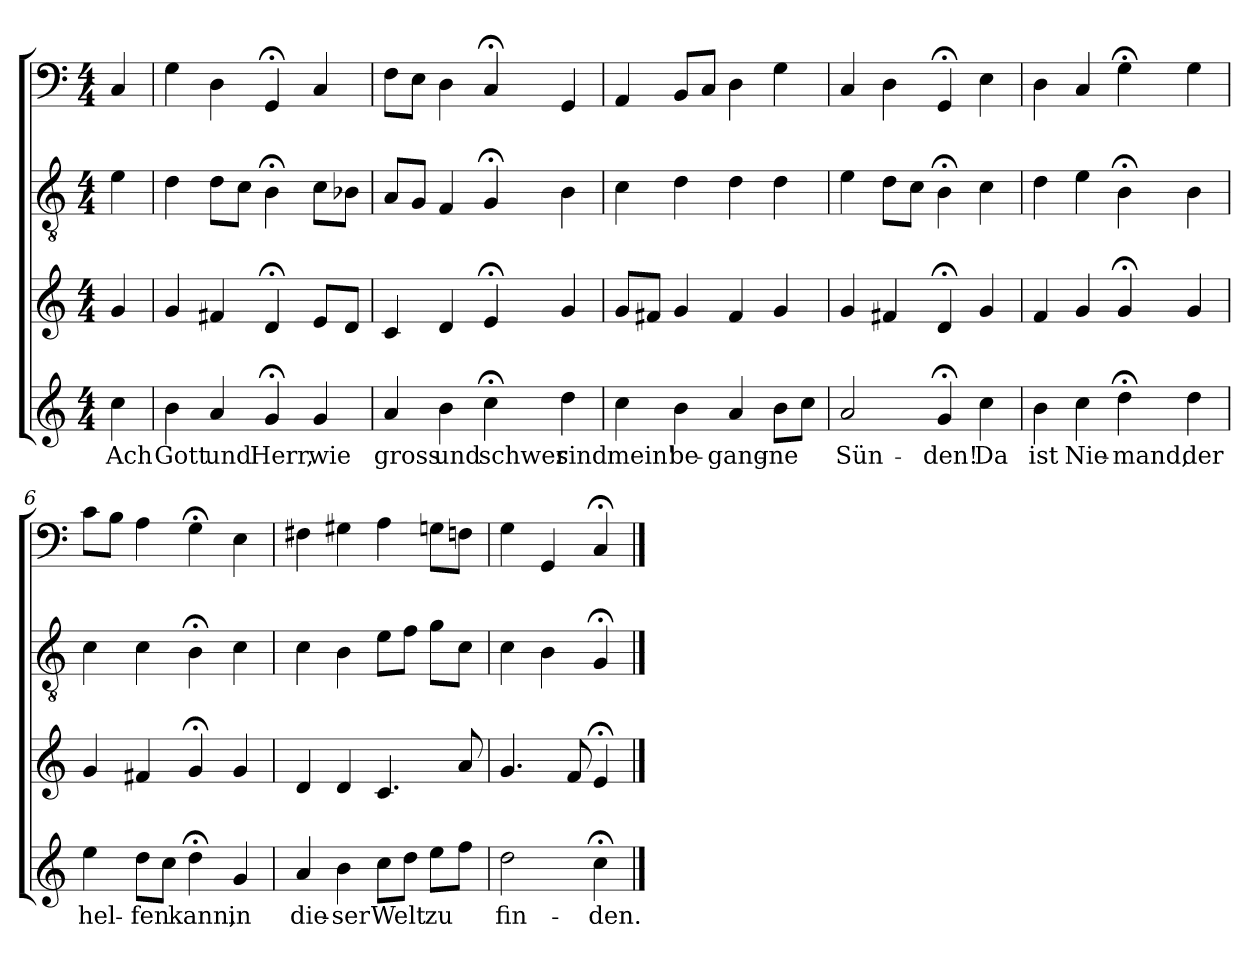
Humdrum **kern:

**kern	**text	**kern	**kern	**kern
*part4	*part4	*part3	*part2	*part1
*staff4	*staff4	*staff3	*staff2	*staff1
*clefG2	*	*clefG2	*clefGv2	*clefF4
*k[]	*	*k[]	*k[]	*k[]
*C:	*	*C:	*C:	*C:
*M4/4	*	*M4/4	*M4/4	*M4/4
=	=	=	=	=
4cc\	Ach	4g/	4e\	4C/
=1	=1	=1	=1	=1
4b\	Gott	4g/	4d\	4G\
4a/	und	4f#X/	8d\L	4D\
.	.	.	8c\J	.
4g;</	Herr,	4d;</	4B;<\	4GG;</
4g/	wie	8e/L	8c\L	4C/
.	.	8d/J	8B-X\J	.
=2	=2	=2	=2	=2
4a/	gross	4c/	8A/L	8F\L
.	.	.	8G/J	8E\J
4b\	und	4d/	4F/	4D\
4cc;<\	schwer	4e;</	4G;</	4C;</
4dd\	sind	4g/	4B\	4GG/
=3	=3	=3	=3	=3
4cc\	mein'	8g/L	4c\	4AA/
.	.	8f#X/J	.	.
4b\	be-	4g/	4d\	8BB/L
.	.	.	.	8C/J
4a/	-gang-	4f#/	4d\	4D\
8b\L	-ne	4g/	4d\	4G\
8cc\J	.	.	.	.
=4	=4	=4	=4	=4
2a/	Sün-	4g/	4e\	4C/
.	.	4f#X/	8d\L	4D\
.	.	.	8c\J	.
4g;</	-den!	4d;</	4B;<\	4GG;</
4cc\	Da	4g/	4c\	4E\
=5	=5	=5	=5	=5
4b\	ist	4f/	4d\	4D\
4cc\	Nie-	4g/	4e\	4C/
4dd;<\	-mand,	4g;</	4B;<\	4G;<\
4dd\	der	4g/	4B\	4G\
=6	=6	=6	=6	=6
4ee\	hel-	4g/	4c\	8c\L
.	.	.	.	8B\J
8dd\L	-fen	4f#X/	4c\	4A\
8cc\J	.	.	.	.
4dd;<\	kann,	4g;</	4B;<\	4G;<\
4g/	in	4g/	4c\	4E\
=7	=7	=7	=7	=7
4a/	die-	4d/	4c\	4F#X\
4b\	-ser	4d/	4B\	4G#X\
8cc\L	Welt	4.c/	8e\L	4A\
8dd\J	.	.	8f\J	.
8ee\L	zu	.	8g\L	8Gn\L
8ff\J	.	8a/	8c\J	8Fn\J
=8	=8	=8	=8	=8
2dd\	fin-	4.g/	4c\	4G\
.	.	.	4B\	4GG/
.	.	8f/	.	.
4cc;<\	-den.	4e;</	4G;</	4C;</
==	==	==	==	==
*-	*-	*-	*-	*-
